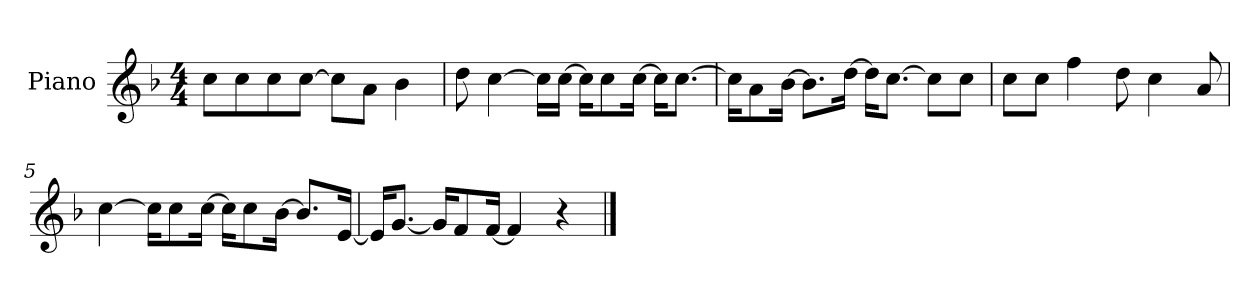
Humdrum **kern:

**kern
*part1
*staff1
*I"Piano
*I'P-no
*clefG2
*k[b-]
*M4/4
*MM90
=1
8cc\L
8cc\
8cc\
[8cc\J
8cc\L]
8a\J
4b-\
=2
8dd\
[4cc\
16cc\LL]
[16cc\JJ
16cc\KL]
8cc\
[16cc\Jk
16cc\KL]
[8.cc\J
=3
16cc\KL]
8a\
[16b-\Jk
8.b-\L]
[16dd\Jk
16dd\KL]
[8.cc\J
8cc\L]
8cc\J
=4
8cc\L
8cc\J
4ff\
8dd\
4cc\
8a/
!!LO:LB:g=z
=5
[4cc\
16cc\KL]
8cc\
[16cc\Jk
16cc\KL]
8cc\
[16b-\Jk
8.b-/L]
[16e/Jk
=6
16e/KL]
[8.g/J
16g/KL]
8f/
[16f/Jk
4f/]
4r
==
*-
